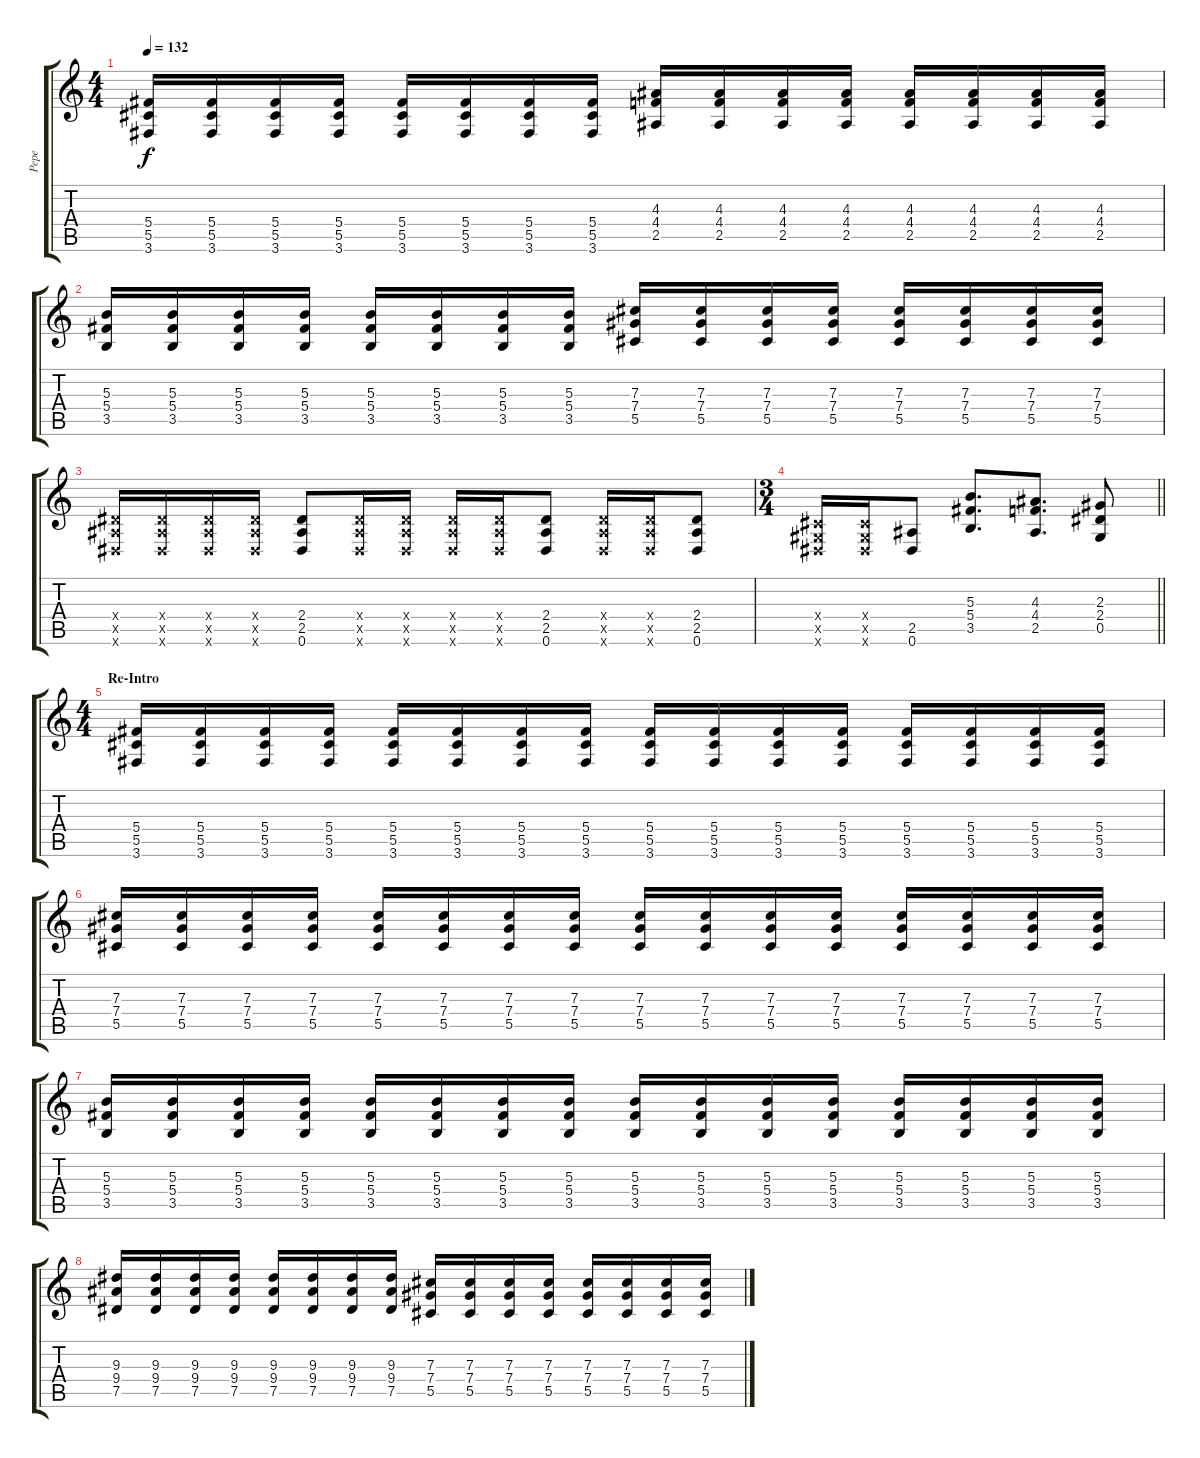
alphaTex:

\track ("Pepe" "Pepe") {instrument distortionguitar}
\staff {score tabs}
\tuning (Eb4 Bb3 Gb3 Db3 Ab2 Eb2) {hide}
\ts (4 4)
\tempo 132
\clef g2
\ks c
(5.4 5.5 3.6).16{dy f volume 10} (5.4 5.5 3.6).16 (5.4 5.5 3.6).16 (5.4 5.5 3.6).16 (5.4 5.5 3.6).16 (5.4 5.5 3.6).16 (5.4 5.5 3.6).16 (5.4 5.5 3.6).16 (4.3 4.4 2.5).16 (4.3 4.4 2.5).16 (4.3 4.4 2.5).16 (4.3 4.4 2.5).16 (4.3 4.4 2.5).16 (4.3 4.4 2.5).16 (4.3 4.4 2.5).16 (4.3 4.4 2.5).16 |
(5.3 5.4 3.5).16 (5.3 5.4 3.5).16 (5.3 5.4 3.5).16 (5.3 5.4 3.5).16 (5.3 5.4 3.5).16 (5.3 5.4 3.5).16 (5.3 5.4 3.5).16 (5.3 5.4 3.5).16 (7.3 7.4 5.5).16 (7.3 7.4 5.5).16 (7.3 7.4 5.5).16 (7.3 7.4 5.5).16 (7.3 7.4 5.5).16 (7.3 7.4 5.5).16 (7.3 7.4 5.5).16 (7.3 7.4 5.5).16 |
(2.4{x} 2.5{x} 0.6{x}).16 (2.4{x} 2.5{x} 0.6{x}).16 (2.4{x} 2.5{x} 0.6{x}).16 (2.4{x} 2.5{x} 0.6{x}).16 (2.4 2.5 0.6).8 (2.4{x} 2.5{x} 0.6{x}).16 (2.4{x} 2.5{x} 0.6{x}).16 (2.4{x} 2.5{x} 0.6{x}).16 (2.4{x} 2.5{x} 0.6{x}).16 (2.4 2.5 0.6).8 (2.4{x} 2.5{x} 0.6{x}).16 (2.4{x} 2.5{x} 0.6{x}).16 (2.4 2.5 0.6).8 |
\ts (3 4)
\barLineRight lightlight
(0.4{x} 0.5{x} 0.6{x}).16 (0.4{x} 0.5{x} 0.6{x}).16 (2.5 0.6).8 (5.3 5.4 3.5).8{d} (4.3 4.4 2.5).8{d} (2.3 2.4 0.5).8 |
\ts (4 4)
\section ("" "Re-Intro")
(5.4 5.5 3.6).16{volume 10} (5.4 5.5 3.6).16 (5.4 5.5 3.6).16 (5.4 5.5 3.6).16 (5.4 5.5 3.6).16 (5.4 5.5 3.6).16 (5.4 5.5 3.6).16 (5.4 5.5 3.6).16 (5.4 5.5 3.6).16 (5.4 5.5 3.6).16 (5.4 5.5 3.6).16 (5.4 5.5 3.6).16 (5.4 5.5 3.6).16 (5.4 5.5 3.6).16 (5.4 5.5 3.6).16 (5.4 5.5 3.6).16 |
(7.3 7.4 5.5).16 (7.3 7.4 5.5).16 (7.3 7.4 5.5).16 (7.3 7.4 5.5).16 (7.3 7.4 5.5).16 (7.3 7.4 5.5).16 (7.3 7.4 5.5).16 (7.3 7.4 5.5).16 (7.3 7.4 5.5).16 (7.3 7.4 5.5).16 (7.3 7.4 5.5).16 (7.3 7.4 5.5).16 (7.3 7.4 5.5).16 (7.3 7.4 5.5).16 (7.3 7.4 5.5).16 (7.3 7.4 5.5).16 |
(5.3 5.4 3.5).16 (5.3 5.4 3.5).16 (5.3 5.4 3.5).16 (5.3 5.4 3.5).16 (5.3 5.4 3.5).16 (5.3 5.4 3.5).16 (5.3 5.4 3.5).16 (5.3 5.4 3.5).16 (5.3 5.4 3.5).16 (5.3 5.4 3.5).16 (5.3 5.4 3.5).16 (5.3 5.4 3.5).16 (5.3 5.4 3.5).16 (5.3 5.4 3.5).16 (5.3 5.4 3.5).16 (5.3 5.4 3.5).16 |
(9.3 9.4 7.5).16 (9.3 9.4 7.5).16 (9.3 9.4 7.5).16 (9.3 9.4 7.5).16 (9.3 9.4 7.5).16 (9.3 9.4 7.5).16 (9.3 9.4 7.5).16 (9.3 9.4 7.5).16 (7.3 7.4 5.5).16 (7.3 7.4 5.5).16 (7.3 7.4 5.5).16 (7.3 7.4 5.5).16 (7.3 7.4 5.5).16 (7.3 7.4 5.5).16 (7.3 7.4 5.5).16 (7.3 7.4 5.5).16
